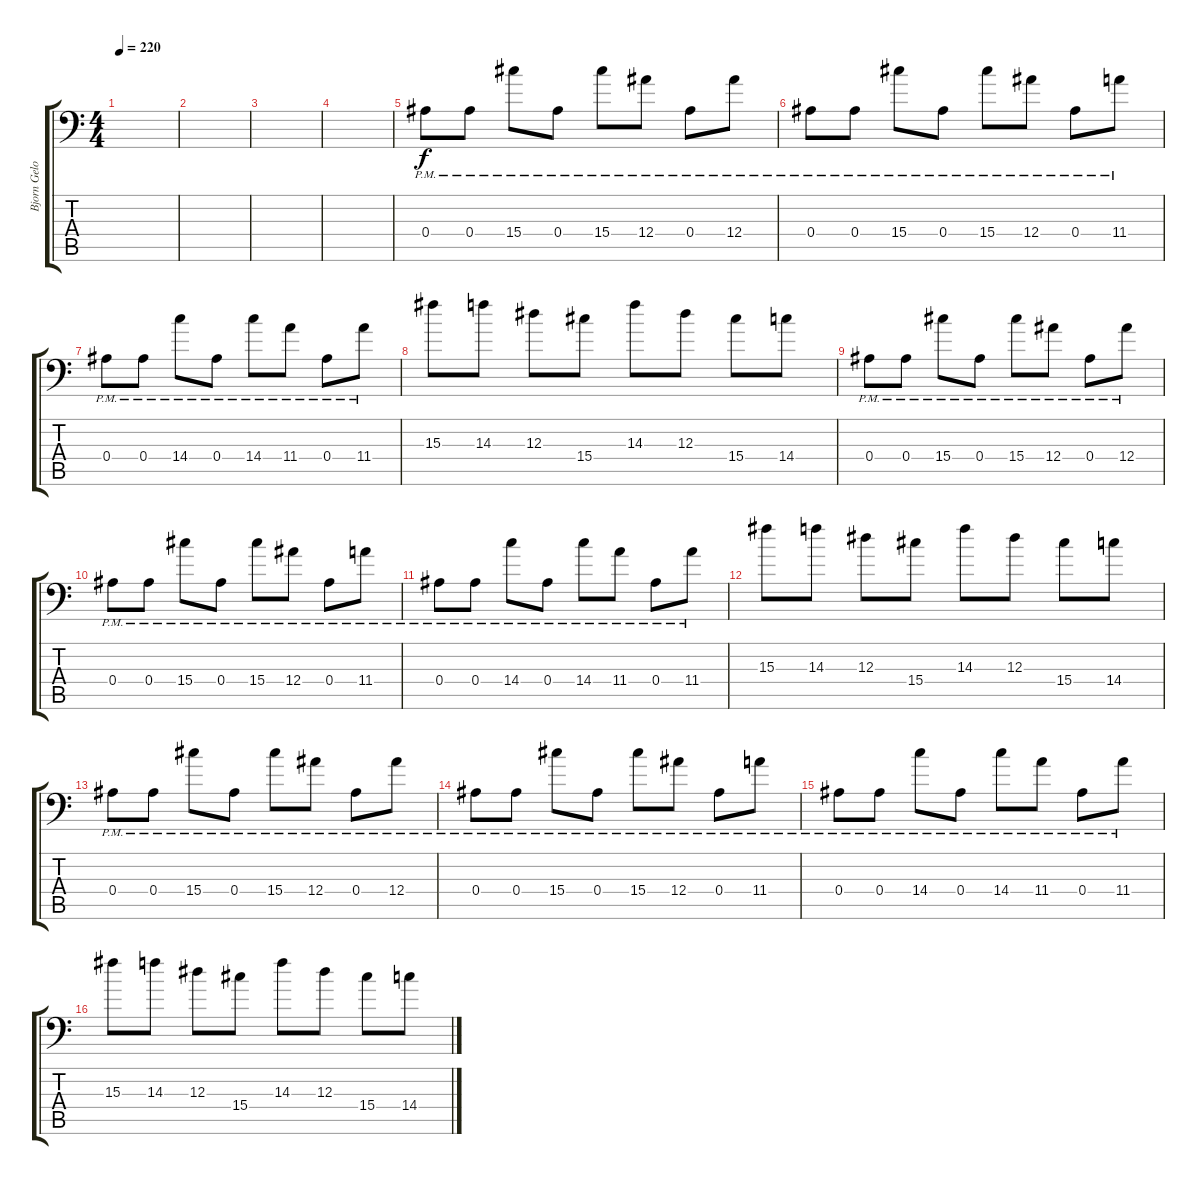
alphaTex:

\track ("Bjorn Gelotte" "Bjorn Gelo") {instrument distortionguitar}
\staff {score tabs}
\tuning (C4 G3 Eb3 Bb2 F2 Bb1) {hide}
\ts (4 4)
\tempo 220
\clef f4
\ks c
|
|
|
|
0.4{pm}.8 0.4{pm}.8 15.4{pm}.8 0.4{pm}.8 15.4{pm}.8 12.4{pm}.8 0.4{pm}.8 12.4{pm}.8 |
0.4{pm}.8 0.4{pm}.8 15.4{pm}.8 0.4{pm}.8 15.4{pm}.8 12.4{pm}.8 0.4{pm}.8 11.4{pm}.8 |
0.4{pm}.8 0.4{pm}.8 14.4{pm}.8 0.4{pm}.8 14.4{pm}.8 11.4{pm}.8 0.4{pm}.8 11.4{pm}.8 |
15.3.8 14.3.8 12.3.8 15.4.8 14.3.8 12.3.8 15.4.8 14.4.8 |
0.4{pm}.8 0.4{pm}.8 15.4{pm}.8 0.4{pm}.8 15.4{pm}.8 12.4{pm}.8 0.4{pm}.8 12.4{pm}.8 |
0.4{pm}.8 0.4{pm}.8 15.4{pm}.8 0.4{pm}.8 15.4{pm}.8 12.4{pm}.8 0.4{pm}.8 11.4{pm}.8 |
0.4{pm}.8 0.4{pm}.8 14.4{pm}.8 0.4{pm}.8 14.4{pm}.8 11.4{pm}.8 0.4{pm}.8 11.4{pm}.8 |
15.3.8 14.3.8 12.3.8 15.4.8 14.3.8 12.3.8 15.4.8 14.4.8 |
0.4{pm}.8 0.4{pm}.8 15.4{pm}.8 0.4{pm}.8 15.4{pm}.8 12.4{pm}.8 0.4{pm}.8 12.4{pm}.8 |
0.4{pm}.8 0.4{pm}.8 15.4{pm}.8 0.4{pm}.8 15.4{pm}.8 12.4{pm}.8 0.4{pm}.8 11.4{pm}.8 |
0.4{pm}.8 0.4{pm}.8 14.4{pm}.8 0.4{pm}.8 14.4{pm}.8 11.4{pm}.8 0.4{pm}.8 11.4{pm}.8 |
15.3.8 14.3.8 12.3.8 15.4.8 14.3.8 12.3.8 15.4.8 14.4.8
